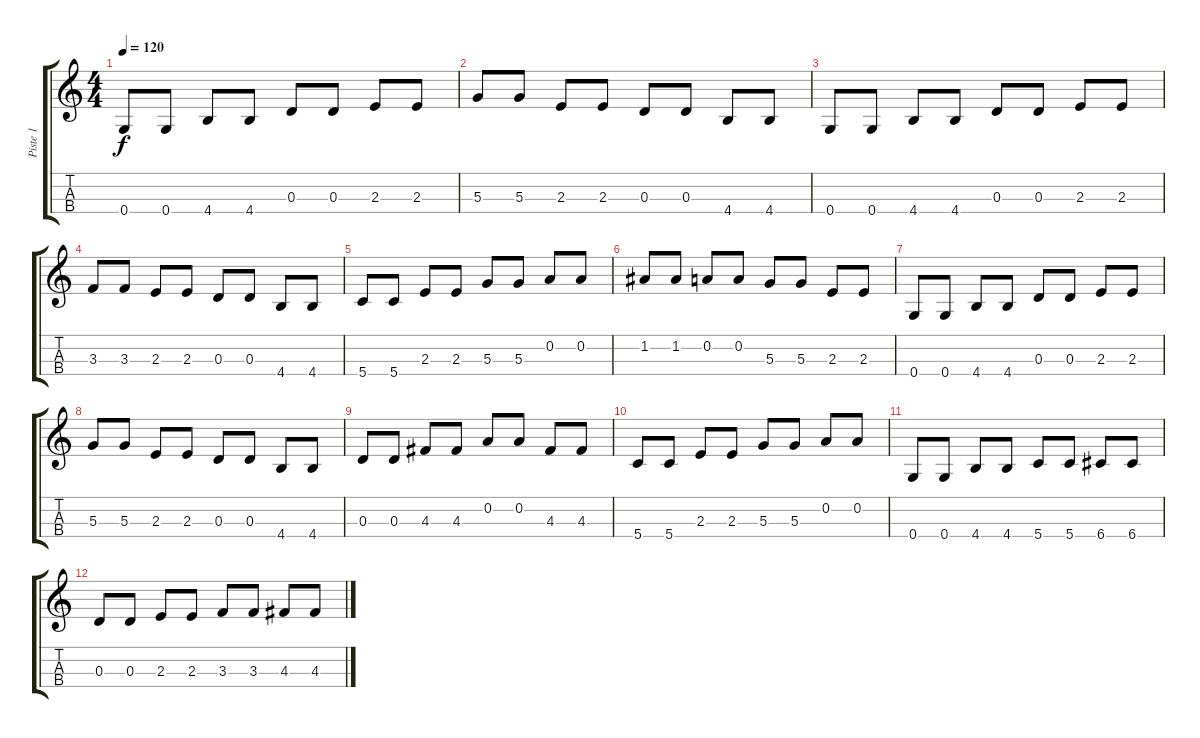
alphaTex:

\track ("Piste 1" "Piste 1") {instrument acousticguitarnylon}
\staff {score tabs}
\tuning (E4 A3 D3 G2) {hide}
\ts (4 4)
\tempo 120
\clef g2
\ks c
0.4.8{dy f instrument acousticguitarnylon} 0.4.8 4.4.8 4.4.8 0.3.8 0.3.8 2.3.8 2.3.8 |
5.3.8 5.3.8 2.3.8 2.3.8 0.3.8 0.3.8 4.4.8 4.4.8 |
0.4.8 0.4.8 4.4.8 4.4.8 0.3.8 0.3.8 2.3.8 2.3.8 |
3.3.8 3.3.8 2.3.8 2.3.8 0.3.8 0.3.8 4.4.8 4.4.8 |
5.4.8 5.4.8 2.3.8 2.3.8 5.3.8 5.3.8 0.2.8 0.2.8 |
1.2.8 1.2.8 0.2.8 0.2.8 5.3.8 5.3.8 2.3.8 2.3.8 |
0.4.8 0.4.8 4.4.8 4.4.8 0.3.8 0.3.8 2.3.8 2.3.8 |
5.3.8 5.3.8 2.3.8 2.3.8 0.3.8 0.3.8 4.4.8 4.4.8 |
0.3.8 0.3.8 4.3.8 4.3.8 0.2.8 0.2.8 4.3.8 4.3.8 |
5.4.8 5.4.8 2.3.8 2.3.8 5.3.8 5.3.8 0.2.8 0.2.8 |
0.4.8 0.4.8 4.4.8 4.4.8 5.4.8 5.4.8 6.4.8 6.4.8 |
0.3.8 0.3.8 2.3.8 2.3.8 3.3.8 3.3.8 4.3.8 4.3.8
